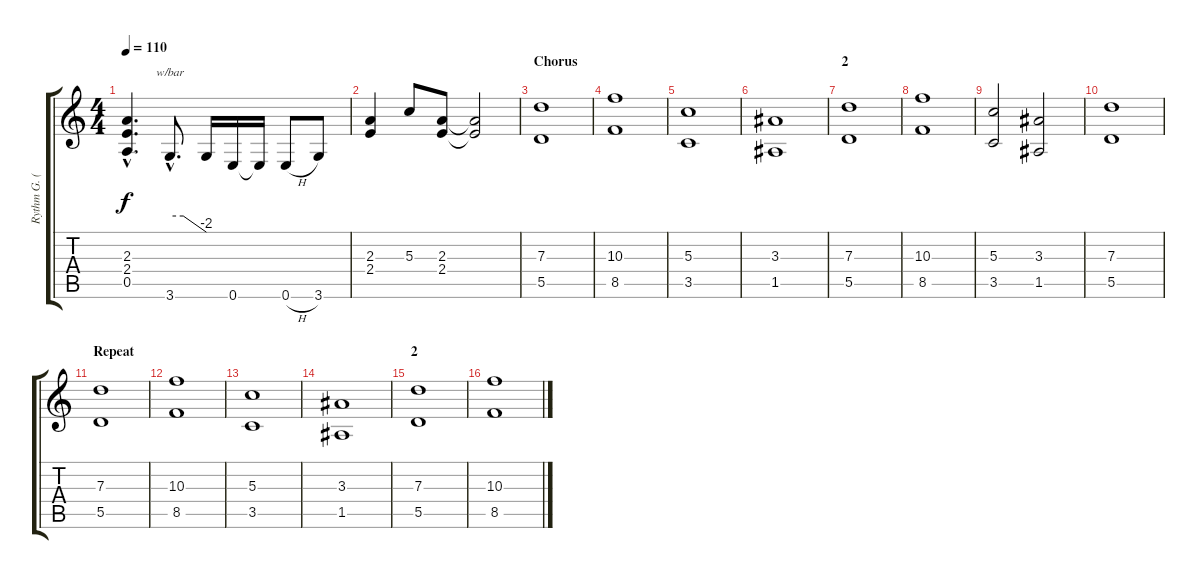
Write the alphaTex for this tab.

\track ("Rythm G. (Stefan Nicolai)" "Rythm G. (") {instrument distortionguitar}
\staff {score tabs}
\tuning (E4 B3 G3 D3 A2 E2) {hide}
\ts (4 4)
\tempo 110
\clef g2
\ks c
(2.3{hac} 2.4{hac} 0.5{hac}).4{d dy f} 3.6{hac}.8{d tbe (custom default 0 0 22 0 60 -8)} 3.6{t}.16 0.6.16 0.6{t}.16 0.6{h}.8 3.6.8 |
(2.3 2.4).4 5.3.8 (2.3 2.4).8 (2.3{t} 2.4{t}).2 |
\section ("" "Chorus")
(7.3 5.5).1{balance 8} |
(10.3 8.5).1 |
(5.3 3.5).1 |
(3.3 1.5).1 |
\section ("" "2")
(7.3 5.5).1{balance 8} |
(10.3 8.5).1 |
(5.3 3.5).2 (3.3 1.5).2 |
(7.3 5.5).1 |
\section ("" "Repeat")
(7.3 5.5).1{balance 8} |
(10.3 8.5).1 |
(5.3 3.5).1 |
(3.3 1.5).1 |
\section ("" "2")
(7.3 5.5).1{balance 8} |
(10.3 8.5).1
